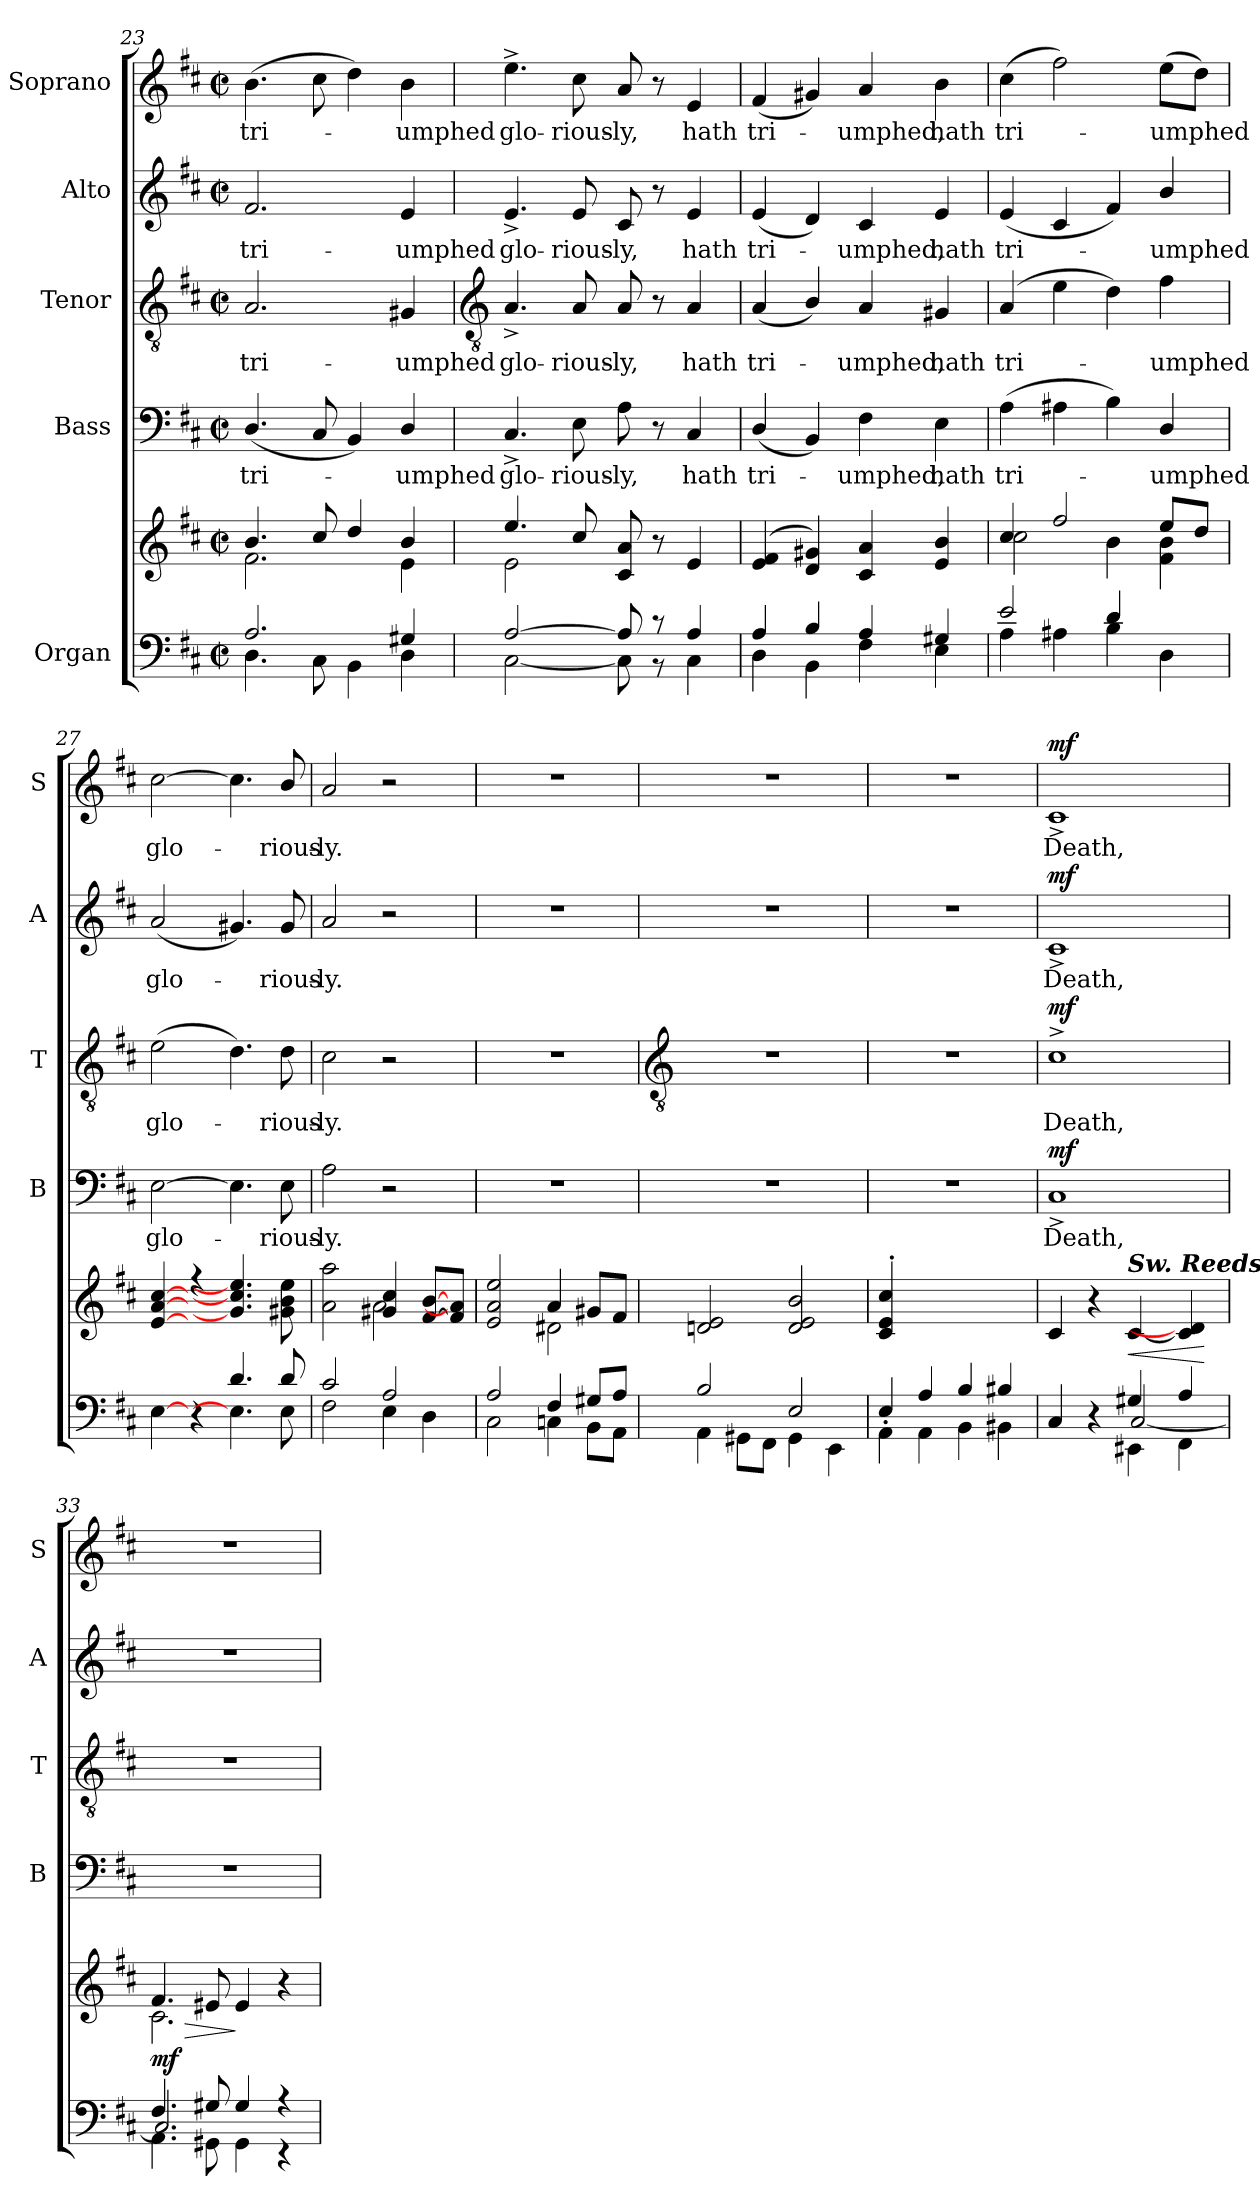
**kern	**kern	**dynam	**kern	**text	**dynam	**kern	**text	**dynam	**kern	**text	**dynam	**kern	**text	**dynam
*part5	*part5	*part5	*part4	*part4	*part4	*part3	*part3	*part3	*part2	*part2	*part2	*part1	*part1	*part1
*staff6	*staff5	*staff5/6	*staff4	*staff4	*staff4	*staff3	*staff3	*staff3	*staff2	*staff2	*staff2	*staff1	*staff1	*staff1
*I"Organ	*	*	*I"Bass	*	*	*I"Tenor	*	*	*I"Alto	*	*	*I"Soprano	*	*
*	*	*	*I'B	*	*	*I'T	*	*	*I'A	*	*	*I'S	*	*
*clefF4	*clefG2	*	*clefF4	*	*	*clefGv2	*	*	*clefG2	*	*	*clefG2	*	*
*k[f#c#]	*k[f#c#]	*	*k[f#c#]	*	*	*k[f#c#]	*	*	*k[f#c#]	*	*	*k[f#c#]	*	*
*D:	*D:	*	*D:	*	*	*D:	*	*	*D:	*	*	*D:	*	*
*M2/2	*M2/2	*	*M2/2	*	*	*M2/2	*	*	*M2/2	*	*	*M2/2	*	*
*met(c|)	*met(c|)	*	*met(c|)	*	*	*met(c|)	*	*	*met(c|)	*	*	*met(c|)	*	*
=23	=23	=23	=23	=23	=23	=23	=23	=23	=23	=23	=23	=23	=23	=23
*^	*^	*	*	*	*	*	*	*	*	*	*	*	*	*
!	!	!	!	!	!	!LO:LY:b	!	!	!LO:LY:b	!	!	!LO:LY:b	!	!	!LO:LY:b	!
2.A/	4.D\	4.b/	2.f#\	.	(<4.D/	tri-	.	2.A	tri-	.	2.f#	tri-	.	(>4.b	tri-	.
.	8C#\	8cc#/	.	.	8C#	.	.	.	.	.	.	.	.	8cc#	.	.
.	4BB\	4dd/	.	.	4BB)	.	.	.	.	.	.	.	.	4dd)	.	.
!	!	!	!	!	!	!LO:LY:b	!	!	!LO:LY:b	!	!	!LO:LY:b	!	!	!LO:LY:b	!
4G#X/	4D\	4b/	4e\	.	4D/	umphed	.	4G#X	-umphed	.	4e	-umphed	.	4b	umphed	.
!!LO:LB:g=z
=24	=24	=24	=24	=24	=24	=24	=24	=24	=24	=24	=24	=24	=24	=24	=24	=24
*	*	*	*	*	*	*	*	*clefGv2	*	*	*	*	*	*	*	*
!	!	!	!	!	!	!LO:LY:b	!	!	!LO:LY:b	!	!	!LO:LY:b	!	!	!LO:LY:b	!
[2A/	[2C#\	4.ee/	2e\	.	4.C#^	glo-	.	4.A^	glo-	.	4.e^	glo-	.	4.ee^	glo-	.
!	!	!	!	!	!	!LO:LY:b	!	!	!LO:LY:b	!	!	!LO:LY:b	!	!	!LO:LY:b	!
.	.	8cc#/	.	.	8E	-rious-	.	8A	-rious-	.	8e	-rious-	.	8cc#	-rious-	.
!	!	!	!	!	!	!LO:LY:b	!	!	!LO:LY:b	!	!	!LO:LY:b	!	!	!LO:LY:b	!
8A/]	8C#\]	8c# 8a	2ryy	.	8A	-ly,	.	8A	-ly,	.	8c#	-ly,	.	8a	-ly,	.
8r	8r	8r	.	.	8r	.	.	8r	.	.	8r	.	.	8r	.	.
!	!	!	!	!	!	!LO:LY:b	!	!	!LO:LY:b	!	!	!LO:LY:b	!	!	!LO:LY:b	!
4A/	4C#\	4e	.	.	4C#	hath	.	4A	hath	.	4e	hath	.	4e	hath	.
=25	=25	=25	=25	=25	=25	=25	=25	=25	=25	=25	=25	=25	=25	=25	=25	=25
!	!	!	!	!	!	!LO:LY:b	!	!	!LO:LY:b	!	!	!LO:LY:b	!	!	!LO:LY:b	!
4A/	4D\	(<4e 4f#	1ryy	.	(<4D/	tri-	.	(<4A	tri-	.	(<4e	tri-	.	(<4f#	tri-	.
4B/	4BB\	4d 4g#X)	.	.	4BB)	.	.	4B/)	.	.	4d)	.	.	4g#X)	.	.
!	!	!	!	!	!	!LO:LY:b	!	!	!LO:LY:b	!	!	!LO:LY:b	!	!	!LO:LY:b	!
4A/	4F#\	4c# 4a	.	.	4F#	umphed,	.	4A	umphed,	.	4c#	umphed,	.	4a	umphed,	.
!	!	!	!	!	!	!LO:LY:b	!	!	!LO:LY:b	!	!	!LO:LY:b	!	!	!LO:LY:b	!
4G#X/	4E\	4e 4b	.	.	4E	hath	.	4G#X	hath	.	4e	hath	.	4b	hath	.
=26	=26	=26	=26	=26	=26	=26	=26	=26	=26	=26	=26	=26	=26	=26	=26	=26
!	!	!	!	!	!	!LO:LY:b	!	!	!LO:LY:b	!	!	!LO:LY:b	!	!	!LO:LY:b	!
2e/	4A\	4cc#/	2cc#\	.	(>4A	tri-	.	(>4A	tri-	.	(<4e	tri-	.	(>4cc#	tri-	.
.	4A#X\	2ff#/	.	.	4A#X	.	.	4e	.	.	4c#	.	.	2ff#)	.	.
4d/	4B\	.	4b\	.	4B)	.	.	4d)	.	.	4f#)	.	.	.	.	.
!	!	!	!	!	!	!LO:LY:b	!	!	!LO:LY:b	!	!	!LO:LY:b	!	!	!LO:LY:b	!
4ryy	4D\	8ee/L	4f#\ 4b\	.	4D/	umphed	.	4f#\	umphed	.	4b/	umphed	.	(>8eeL	umphed	.
.	.	8dd/J	.	.	.	.	.	.	.	.	.	.	.	8ddJ)	.	.
=27	=27	=27	=27	=27	=27	=27	=27	=27	=27	=27	=27	=27	=27	=27	=27	=27
!	!	!	!	!	!	!LO:LY:b	!	!	!LO:LY:b	!	!	!LO:LY:b	!	!	!LO:LY:b	!
2ryy	[4E\	[4e [4a [4cc#	1ryy	.	[2E	glo-	.	(>2e	glo-	.	(<2a	glo-	.	[2cc#	glo-	.
.	4r	4r	.	.	.	.	.	.	.	.	.	.	.	.	.	.
4.d/	4.E\]	4.g#] 4.cc#] 4.ee]	.	.	4.E]	.	.	4.d)	.	.	4.g#X)	.	.	4.cc#]	.	.
!	!	!	!	!	!	!LO:LY:b	!	!	!LO:LY:b	!	!	!LO:LY:b	!	!	!LO:LY:b	!
8d/	8E\	8g#\ 8b\ 8ee\	.	.	8E	rious-	.	8d	rious-	.	8g#	rious-	.	8b/	rious-	.
=28	=28	=28	=28	=28	=28	=28	=28	=28	=28	=28	=28	=28	=28	=28	=28	=28
!	!	!	!	!	!	!LO:LY:b	!	!	!LO:LY:b	!	!	!LO:LY:b	!	!	!LO:LY:b	!
2c#/	2F#\	2a 2aa	2ryy	.	2A	-ly.	.	2c#	-ly.	.	2a	-ly.	.	2a	-ly.	.
2A/	4E\	4g#X 4cc#	2a\	.	2r	.	.	2r	.	.	2r	.	.	2r	.	.
.	4D\	[8f# [8bL	.	.	.	.	.	.	.	.	.	.	.	.	.	.
.	.	8f#] 8a]J	.	.	.	.	.	.	.	.	.	.	.	.	.	.
=29	=29	=29	=29	=29	=29	=29	=29	=29	=29	=29	=29	=29	=29	=29	=29	=29
2A/	2C#\	2e 2a 2ee	2ryy	.	1r	.	.	1r	.	.	1r	.	.	1r	.	.
4F#/	4Cn\	4a	2d#X\	.	.	.	.	.	.	.	.	.	.	.	.	.
8G#X/L	8BB\L	8g#XL	.	.	.	.	.	.	.	.	.	.	.	.	.	.
8A/J	8AA\J	8f#J	.	.	.	.	.	.	.	.	.	.	.	.	.	.
*v	*v	*	*	*	*	*	*	*	*	*	*	*	*	*	*	*
!!LO:LB:g=z
=30	=30	=30	=30	=30	=30	=30	=30	=30	=30	=30	=30	=30	=30	=30	=30
*	*	*	*	*	*	*	*clefGv2	*	*	*	*	*	*	*	*
*^	*	*	*	*	*	*	*	*	*	*	*	*	*	*	*
*	*^	*	*	*	*	*	*	*	*	*	*	*	*	*	*	*
2B/	1ryy	4AA\	2dn 2e	1ryy	.	1r	.	.	1r	.	.	1r	.	.	1r	.	.
.	.	8GG#X\L	.	.	.	.	.	.	.	.	.	.	.	.	.	.	.
.	.	8FF#\J	.	.	.	.	.	.	.	.	.	.	.	.	.	.	.
2E/	.	4GG#\	2d 2e 2b	.	.	.	.	.	.	.	.	.	.	.	.	.	.
.	.	4EE\	.	.	.	.	.	.	.	.	.	.	.	.	.	.	.
=31	=31	=31	=31	=31	=31	=31	=31	=31	=31	=31	=31	=31	=31	=31	=31	=31	=31
4E/	1ryy	4AA'\	4c#' 4e' 4cc#'	1ryy	.	1r	.	.	1r	.	.	1r	.	.	1r	.	.
!	!	!	!	!	!LO:DY:a=2	!	!	!	!	!	!	!	!	!	!	!	!
!	!	!	!	!	!LO:DY:n=1:b=2	!	!	!	!	!	!	!	!	!	!	!	!
4A/	.	4AA\	2.ryy	.	mf mf	.	.	.	.	.	.	.	.	.	.	.	.
4B/	.	4BB\	.	.	.	.	.	.	.	.	.	.	.	.	.	.	.
4B#X/	.	4BB#X\	.	.	.	.	.	.	.	.	.	.	.	.	.	.	.
=32	=32	=32	=32	=32	=32	=32	=32	=32	=32	=32	=32	=32	=32	=32	=32	=32	=32
!	!	!	!	!	!LO:DY:b	!	!LO:LY:b	!LO:DY:b	!	!LO:LY:b	!LO:DY:b	!	!LO:LY:b	!LO:DY:b	!	!LO:LY:b	!LO:DY:b
4C#/	2ryy	2ryy	4c#	1ryy	mf	1C#^	Death,	mf	1c#^	Death,	mf	1c#^	Death,	mf	1c#^	Death,	mf
4r	.	.	4r	.	.	.	.	.	.	.	.	.	.	.	.	.	.
!	!	!	!LO:TX:a:Bi:t=Sw. Reeds	!	!	!	!	!	!	!	!	!	!	!	!	!	!
!	!	!	!	!	!LO:HP:b	!	!	!	!	!	!	!	!	!	!	!	!
4G#X/	[2C#/	4EE#X\	[4c#	.	<	.	.	.	.	.	.	.	.	.	.	.	.
4A/	.	4FF#\	4c#] 4d#]	.	.	.	.	.	.	.	.	.	.	.	.	.	.
*v	*v	*v	*	*	*	*	*	*	*	*	*	*	*	*	*	*	*
*	*v	*v	*	*	*	*	*	*	*	*	*	*	*	*	*
.	.	[	.	.	.	.	.	.	.	.	.	.	.	.
=33	=33	=33	=33	=33	=33	=33	=33	=33	=33	=33	=33	=33	=33	=33
*^	*	*	*	*	*	*	*	*	*	*	*	*	*	*
*	*^	*	*	*	*	*	*	*	*	*	*	*	*	*	*
!	!	!	!	!LO:HP:b	!	!	!	!	!	!	!	!	!	!	!	!
*	*	*	*^	*	*	*	*	*	*	*	*	*	*	*	*	*
!	!	!	!	!	!LO:DY:n=1:b	!	!	!	!	!	!	!	!	!	!	!	!
4.F#/	2.C#/]	4.AA\	4.f#	2.c#\	> mf	1r	.	.	1r	.	.	1r	.	.	1r	.	.
8G#X/	.	8GG#X\	8e#X	.	.	.	.	.	.	.	.	.	.	.	.	.	.
4G#/	.	4GG#\	4e#	.	]	.	.	.	.	.	.	.	.	.	.	.	.
4r	4ryy	4r	4r	4ryy	.	.	.	.	.	.	.	.	.	.	.	.	.
*v	*v	*v	*	*	*	*	*	*	*	*	*	*	*	*	*	*	*
*	*v	*v	*	*	*	*	*	*	*	*	*	*	*	*	*
=	=	=	=	=	=	=	=	=	=	=	=	=	=	=
*-	*-	*-	*-	*-	*-	*-	*-	*-	*-	*-	*-	*-	*-	*-
